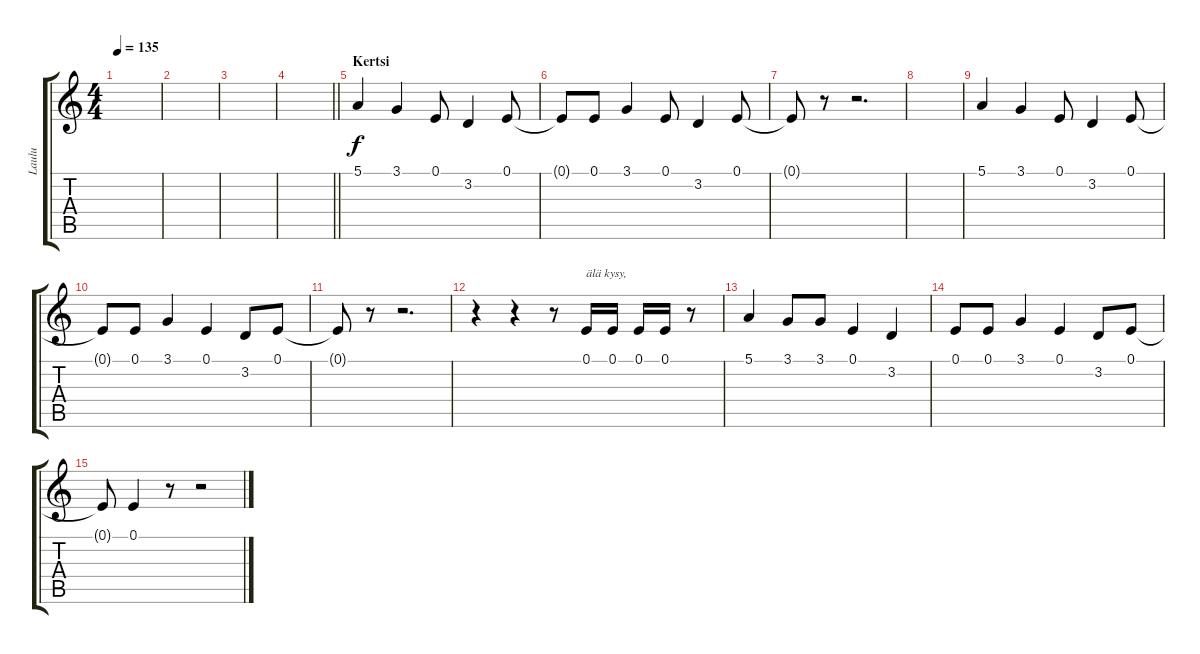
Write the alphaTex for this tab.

\track ("Laulu" "Laulu") {instrument violin}
\staff {score tabs}
\tuning (E4 B3 G3 D3 A2 E2) {hide}
\ts (4 4)
\tempo 135
\clef g2
\ks c
|
|
|
\barLineRight lightlight
|
\section ("" "Kertsi")
5.1.4 3.1.4 0.1.8 3.2.4 0.1.8 |
0.1{t}.8 0.1.8 3.1.4 0.1.8 3.2.4 0.1.8 |
0.1{t}.8 r.8 r.2{d} |
|
5.1.4 3.1.4 0.1.8 3.2.4 0.1.8 |
0.1{t}.8 0.1.8 3.1.4 0.1.4 3.2.8 0.1.8 |
0.1{t}.8 r.8 r.2{d} |
r.4 r.4 r.8 0.1.16{txt "älä kysy,"} 0.1.16 0.1.16 0.1.16 r.8 |
5.1.4 3.1.8 3.1.8 0.1.4 3.2.4 |
0.1.8 0.1.8 3.1.4 0.1.4 3.2.8 0.1.8 |
0.1{t}.8 0.1.4 r.8 r.2
